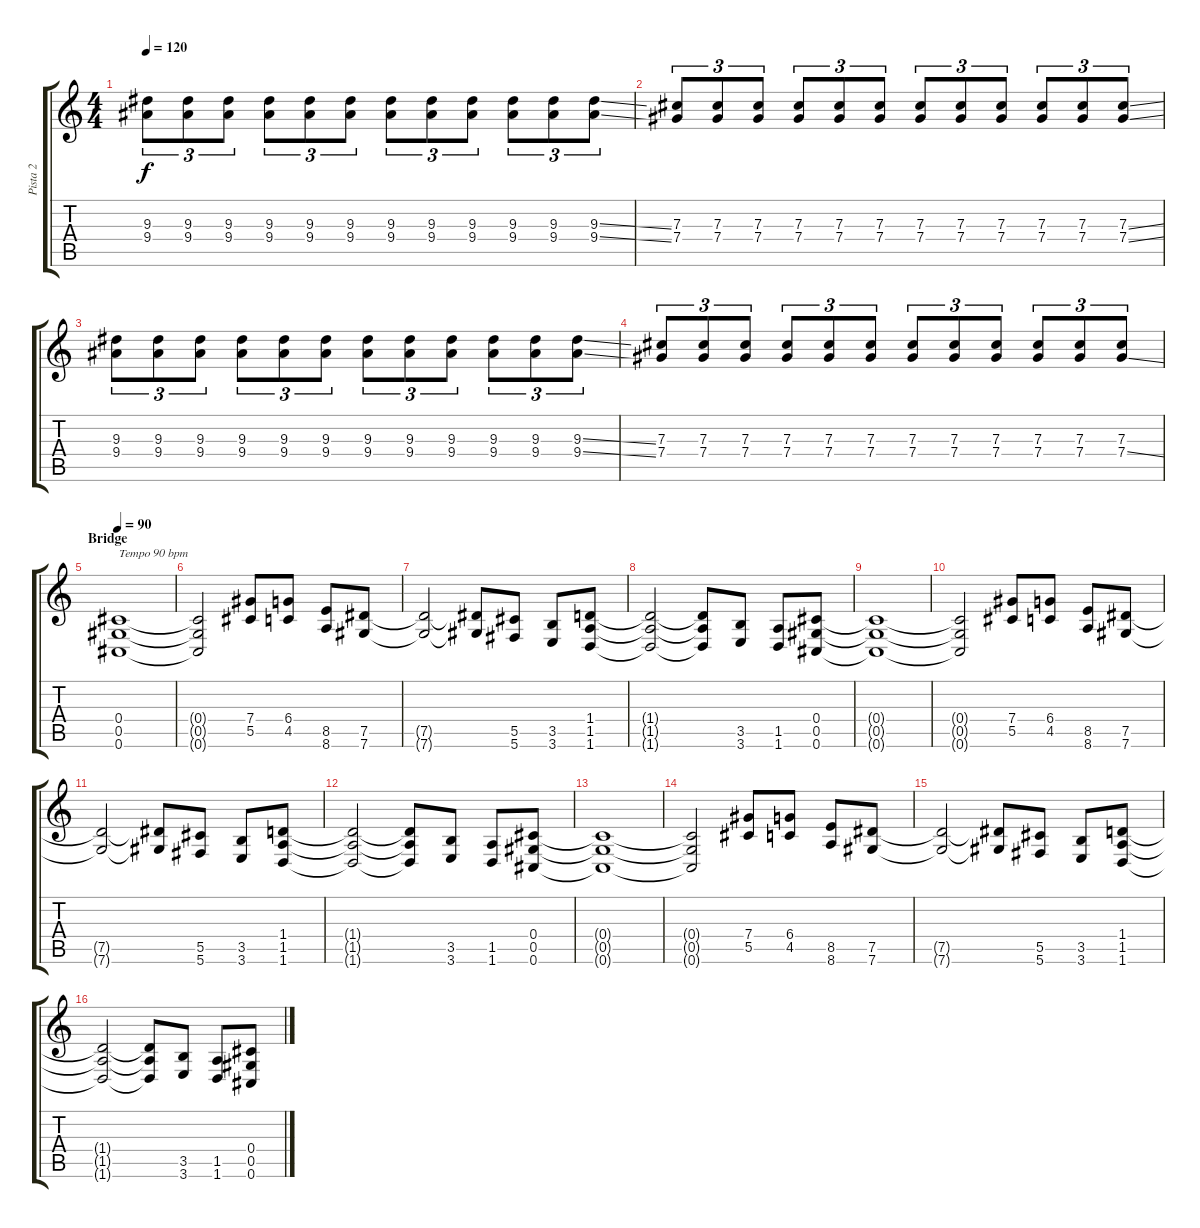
\track ("Pista 2" "Pista 2") {instrument overdrivenguitar}
\staff {score tabs}
\tuning (Eb4 Bb3 Gb3 Db3 Ab2 Db2) {hide}
\ts (4 4)
\tempo 120
\clef g2
\ks c
(9.3 9.4).8{tu (3 2) dy f} (9.3 9.4).8{tu (3 2)} (9.3 9.4).8{tu (3 2)} (9.3 9.4).8{tu (3 2)} (9.3 9.4).8{tu (3 2)} (9.3 9.4).8{tu (3 2)} (9.3 9.4).8{tu (3 2)} (9.3 9.4).8{tu (3 2)} (9.3 9.4).8{tu (3 2)} (9.3 9.4).8{tu (3 2)} (9.3 9.4).8{tu (3 2)} (9.3{ss} 9.4{ss}).8{tu (3 2)} |
(7.3 7.4).8{tu (3 2)} (7.3 7.4).8{tu (3 2)} (7.3 7.4).8{tu (3 2)} (7.3 7.4).8{tu (3 2)} (7.3 7.4).8{tu (3 2)} (7.3 7.4).8{tu (3 2)} (7.3 7.4).8{tu (3 2)} (7.3 7.4).8{tu (3 2)} (7.3 7.4).8{tu (3 2)} (7.3 7.4).8{tu (3 2)} (7.3 7.4).8{tu (3 2)} (7.3{ss} 7.4{ss}).8{tu (3 2)} |
(9.3 9.4).8{tu (3 2)} (9.3 9.4).8{tu (3 2)} (9.3 9.4).8{tu (3 2)} (9.3 9.4).8{tu (3 2)} (9.3 9.4).8{tu (3 2)} (9.3 9.4).8{tu (3 2)} (9.3 9.4).8{tu (3 2)} (9.3 9.4).8{tu (3 2)} (9.3 9.4).8{tu (3 2)} (9.3 9.4).8{tu (3 2)} (9.3 9.4).8{tu (3 2)} (9.3{ss} 9.4{ss}).8{tu (3 2)} |
(7.3 7.4).8{tu (3 2)} (7.3 7.4).8{tu (3 2)} (7.3 7.4).8{tu (3 2)} (7.3 7.4).8{tu (3 2)} (7.3 7.4).8{tu (3 2)} (7.3 7.4).8{tu (3 2)} (7.3 7.4).8{tu (3 2)} (7.3 7.4).8{tu (3 2)} (7.3 7.4).8{tu (3 2)} (7.3 7.4).8{tu (3 2)} (7.3 7.4).8{tu (3 2)} (7.3 7.4{ss}).8{tu (3 2)} |
\section ("" "Bridge")
\tempo 90
(0.4 0.5 0.6).1{txt "Tempo 90 bpm"} |
(0.4{t} 0.5{t} 0.6{t}).2 (7.4 5.5).8 (6.4 4.5).8 (8.5 8.6).8 (7.5 7.6).8 |
(7.5{t} 7.6{t}).2 (7.5{t} 7.6{t}).8 (5.5 5.6).8 (3.5 3.6).8 (1.4 1.5 1.6).8 |
(1.4{t} 1.5{t} 1.6{t}).2 (1.4{t} 1.5{t} 1.6{t}).8 (3.5 3.6).8 (1.5 1.6).8 (0.4 0.5 0.6).8 |
(0.4{t} 0.5{t} 0.6{t}).1 |
(0.4{t} 0.5{t} 0.6{t}).2 (7.4 5.5).8 (6.4 4.5).8 (8.5 8.6).8 (7.5 7.6).8 |
(7.5{t} 7.6{t}).2 (7.5{t} 7.6{t}).8 (5.5 5.6).8 (3.5 3.6).8 (1.4 1.5 1.6).8 |
(1.4{t} 1.5{t} 1.6{t}).2 (1.4{t} 1.5{t} 1.6{t}).8 (3.5 3.6).8 (1.5 1.6).8 (0.4 0.5 0.6).8 |
(0.4{t} 0.5{t} 0.6{t}).1 |
(0.4{t} 0.5{t} 0.6{t}).2 (7.4 5.5).8 (6.4 4.5).8 (8.5 8.6).8 (7.5 7.6).8 |
(7.5{t} 7.6{t}).2 (7.5{t} 7.6{t}).8 (5.5 5.6).8 (3.5 3.6).8 (1.4 1.5 1.6).8 |
(1.4{t} 1.5{t} 1.6{t}).2 (1.4{t} 1.5{t} 1.6{t}).8 (3.5 3.6).8 (1.5 1.6).8 (0.4 0.5 0.6).8
